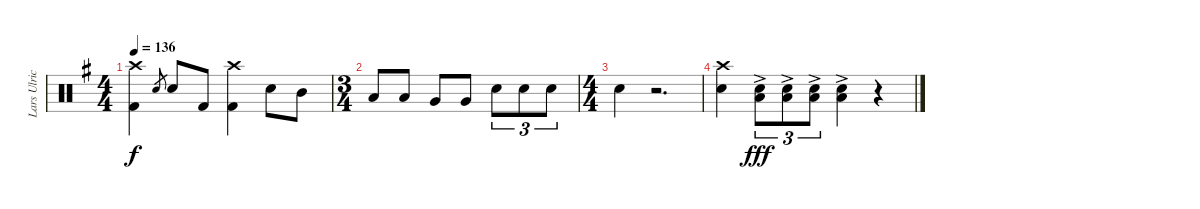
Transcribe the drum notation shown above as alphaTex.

\track ("Lars Ulrich" "Lars Ulric") {instrument percussion}
\staff {score}
\articulation defaults
\ts (4 4)
\tempo 136
\clef neutral
\ks eminor
("Crash high (hit)" "Kick (hit) 2").4{dy f} "Snare (hit) 2".8{gr} "Snare (hit) 2".8 "Kick (hit) 2".8 ("Crash high (hit)" "Kick (hit) 2").4 "Snare (hit) 2".8 "Mid Tom (hit)".8 |
\ts (3 4)
"Low Tom (hit)".8 "Low Tom (hit)".8 "Very Low Tom (hit)".8 "Very Low Tom (hit)".8 "Snare (hit) 2".8{tu (3 2)} "Snare (hit) 2".8{tu (3 2)} "Snare (hit) 2".8{tu (3 2)} |
\ts (4 4)
"Snare (hit) 2".4 r.2{d} |
("Crash high (hit)" "Snare (hit) 2").4 ("Snare (hit) 2" "Low Floor Tom (hit)"{ac}).8{tu (3 2) dy fff} ("Snare (hit) 2" "Low Floor Tom (hit)"{ac}).8{tu (3 2)} ("Snare (hit) 2" "Low Floor Tom (hit)"{ac}).8{tu (3 2)} ("Snare (hit) 2" "Low Floor Tom (hit)"{ac}).4 r.4
